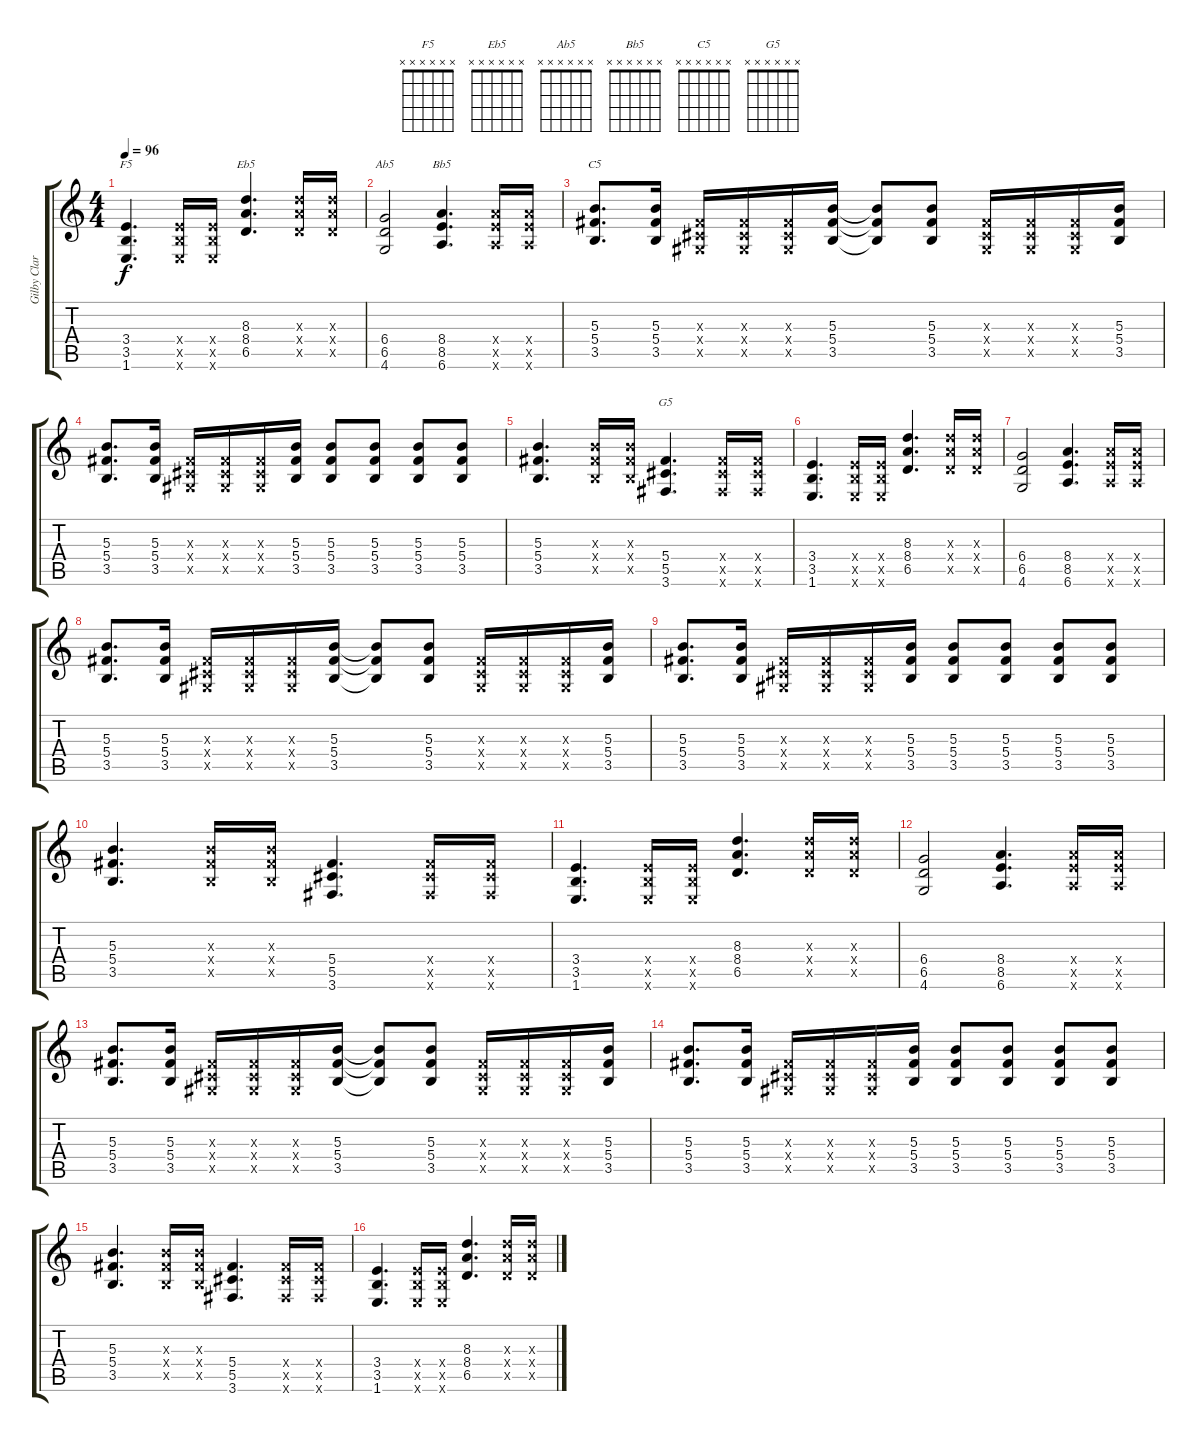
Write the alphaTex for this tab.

\track ("Gilby Clarke" "Gilby Clar") {instrument electricguitarjazz}
\staff {score tabs}
\tuning (Eb4 Bb3 Gb3 Db3 Ab2 Eb2) {hide}
\chord ("F5" x x x x x x)
\chord ("Eb5" x x x x x x)
\chord ("Ab5" x x x x x x)
\chord ("Bb5" x x x x x x)
\chord ("C5" x x x x x x)
\chord ("G5" x x x x x x)
\ts (4 4)
\tempo 96
\clef g2
\ks c
(3.4 3.5 1.6).4{d ch "F5" dy f} (3.4{x} 3.5{x} 1.6{x}).16 (3.4{x} 3.5{x} 1.6{x}).16 (8.3 8.4 6.5).4{d ch "Eb5"} (8.3{x} 8.4{x} 6.5{x}).16 (8.3{x} 8.4{x} 6.5{x}).16 |
(6.4 6.5 4.6).2{ch "Ab5"} (8.4 8.5 6.6).4{d ch "Bb5"} (8.4{x} 8.5{x} 6.6{x}).16 (8.4{x} 8.5{x} 6.6{x}).16 |
(5.3 5.4 3.5).8{d ch "C5"} (5.3 5.4 3.5).16 (0.3{x} 0.4{x} 0.5{x}).16 (0.3{x} 0.4{x} 0.5{x}).16 (0.3{x} 0.4{x} 0.5{x}).16 (5.3 5.4 3.5).16 (5.3{t} 5.4{t} 3.5{t}).8 (5.3 5.4 3.5).8 (0.3{x} 0.4{x} 0.5{x}).16 (0.3{x} 0.4{x} 0.5{x}).16 (0.3{x} 0.4{x} 0.5{x}).16 (5.3 5.4 3.5).16 |
(5.3 5.4 3.5).8{d} (5.3 5.4 3.5).16 (0.3{x} 0.4{x} 0.5{x}).16 (0.3{x} 0.4{x} 0.5{x}).16 (0.3{x} 0.4{x} 0.5{x}).16 (5.3 5.4 3.5).16 (5.3 5.4 3.5).8 (5.3 5.4 3.5).8 (5.3 5.4 3.5).8 (5.3 5.4 3.5).8 |
(5.3 5.4 3.5).4{d} (5.3{x} 5.4{x} 3.5{x}).16 (5.3{x} 5.4{x} 3.5{x}).16 (5.4 5.5 3.6).4{d ch "G5"} (5.4{x} 5.5{x} 3.6{x}).16 (5.4{x} 5.5{x} 3.6{x}).16 |
(3.4 3.5 1.6).4{d} (3.4{x} 3.5{x} 1.6{x}).16 (3.4{x} 3.5{x} 1.6{x}).16 (8.3 8.4 6.5).4{d} (8.3{x} 8.4{x} 6.5{x}).16 (8.3{x} 8.4{x} 6.5{x}).16 |
(6.4 6.5 4.6).2 (8.4 8.5 6.6).4{d} (8.4{x} 8.5{x} 6.6{x}).16 (8.4{x} 8.5{x} 6.6{x}).16 |
(5.3 5.4 3.5).8{d} (5.3 5.4 3.5).16 (0.3{x} 0.4{x} 0.5{x}).16 (0.3{x} 0.4{x} 0.5{x}).16 (0.3{x} 0.4{x} 0.5{x}).16 (5.3 5.4 3.5).16 (5.3{t} 5.4{t} 3.5{t}).8 (5.3 5.4 3.5).8 (0.3{x} 0.4{x} 0.5{x}).16 (0.3{x} 0.4{x} 0.5{x}).16 (0.3{x} 0.4{x} 0.5{x}).16 (5.3 5.4 3.5).16 |
(5.3 5.4 3.5).8{d} (5.3 5.4 3.5).16 (0.3{x} 0.4{x} 0.5{x}).16 (0.3{x} 0.4{x} 0.5{x}).16 (0.3{x} 0.4{x} 0.5{x}).16 (5.3 5.4 3.5).16 (5.3 5.4 3.5).8 (5.3 5.4 3.5).8 (5.3 5.4 3.5).8 (5.3 5.4 3.5).8 |
(5.3 5.4 3.5).4{d} (5.3{x} 5.4{x} 3.5{x}).16 (5.3{x} 5.4{x} 3.5{x}).16 (5.4 5.5 3.6).4{d} (5.4{x} 5.5{x} 3.6{x}).16 (5.4{x} 5.5{x} 3.6{x}).16 |
(3.4 3.5 1.6).4{d} (3.4{x} 3.5{x} 1.6{x}).16 (3.4{x} 3.5{x} 1.6{x}).16 (8.3 8.4 6.5).4{d} (8.3{x} 8.4{x} 6.5{x}).16 (8.3{x} 8.4{x} 6.5{x}).16 |
(6.4 6.5 4.6).2 (8.4 8.5 6.6).4{d} (8.4{x} 8.5{x} 6.6{x}).16 (8.4{x} 8.5{x} 6.6{x}).16 |
(5.3 5.4 3.5).8{d} (5.3 5.4 3.5).16 (0.3{x} 0.4{x} 0.5{x}).16 (0.3{x} 0.4{x} 0.5{x}).16 (0.3{x} 0.4{x} 0.5{x}).16 (5.3 5.4 3.5).16 (5.3{t} 5.4{t} 3.5{t}).8 (5.3 5.4 3.5).8 (0.3{x} 0.4{x} 0.5{x}).16 (0.3{x} 0.4{x} 0.5{x}).16 (0.3{x} 0.4{x} 0.5{x}).16 (5.3 5.4 3.5).16 |
(5.3 5.4 3.5).8{d} (5.3 5.4 3.5).16 (0.3{x} 0.4{x} 0.5{x}).16 (0.3{x} 0.4{x} 0.5{x}).16 (0.3{x} 0.4{x} 0.5{x}).16 (5.3 5.4 3.5).16 (5.3 5.4 3.5).8 (5.3 5.4 3.5).8 (5.3 5.4 3.5).8 (5.3 5.4 3.5).8 |
(5.3 5.4 3.5).4{d} (5.3{x} 5.4{x} 3.5{x}).16 (5.3{x} 5.4{x} 3.5{x}).16 (5.4 5.5 3.6).4{d} (5.4{x} 5.5{x} 3.6{x}).16 (5.4{x} 5.5{x} 3.6{x}).16 |
(3.4 3.5 1.6).4{d} (3.4{x} 3.5{x} 1.6{x}).16 (3.4{x} 3.5{x} 1.6{x}).16 (8.3 8.4 6.5).4{d} (8.3{x} 8.4{x} 6.5{x}).16 (8.3{x} 8.4{x} 6.5{x}).16
